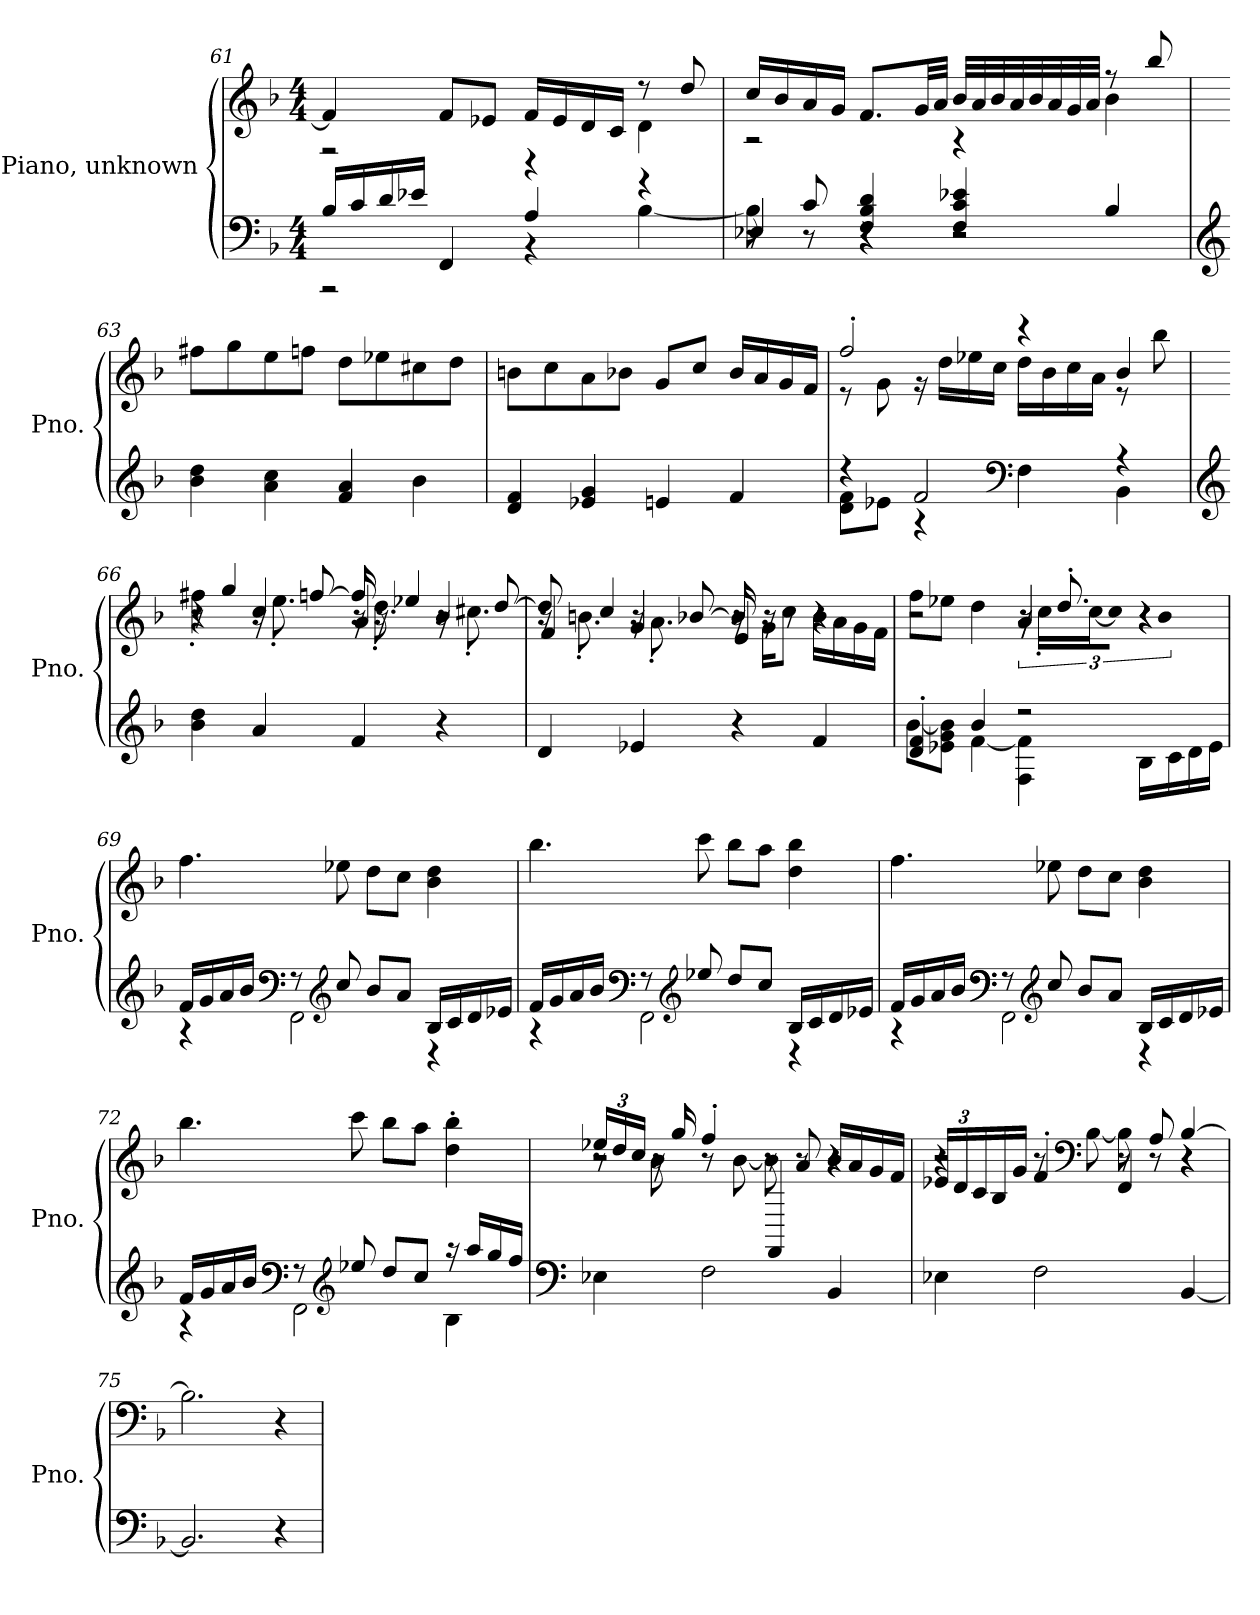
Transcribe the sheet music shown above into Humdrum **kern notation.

**kern	**kern
*part1	*part1
*staff2	*staff1
*I"Piano, unknown	*
*I'Pno.	*
*clefF4	*clefG2
*k[b-]	*k[b-]
*M4/4	*M4/4
=61	=61
*^	*^
16B-/LL	2r	4f/]	2r
16c/	.	.	.
16d/	.	.	.
16e-X/JJ	.	.	.
4FF/	.	8f/L	.
.	.	8e-X/J	.
4A/	4r	16f/LL	4r
.	.	16e-/	.
.	.	16d/	.
.	.	16c/JJ	.
4r	[4B-\	8r	4d\
.	.	8dd/	.
!!LO:LB:g=z	!!
=62	=62	=62	=62
*	*^	*	*
8r	8B-\]	4E-X/	16cc/LL	2r
.	.	.	16b-/	.
8c/	8r	.	16a/	.
.	.	.	16g/JJ	.
4F/ 4B-/ 4d/	4r	4r	8.f/L	.
.	.	.	32g/LL	.
.	.	.	32a/JJJ	.
4F/ 4c/ 4e-X/	2r	2r	32b-/LLL	4r
.	.	.	32a/	.
.	.	.	32b-/	.
.	.	.	32a/	.
.	.	.	32b-/	.
.	.	.	32a/	.
.	.	.	32g/	.
.	.	.	32a/JJJ	.
4B-/	.	.	8r	4b-\
.	.	.	8bb-/	.
*v	*v	*v	*	*
*	*v	*v
=63	=63
*clefG2	*
4b-\ 4dd\	8ff#X\L
.	8gg\
4a\ 4cc\	8ee\
.	8ffn\J
4f/ 4a/	8dd\L
.	8ee-X\
4b-\	8cc#X\
.	8dd\J
=64	=64
4d/ 4f/	8bn\L
.	8cc\
4e-X/ 4g/	8a\
.	8b-X\J
4en/	8g/L
.	8cc/J
4f/	16b-/LL
.	16a/
.	16g/
.	16f/JJ
!!LO:LB:g=z
=65	=65
*^	*^
4r	8d\ 8f\L	2ff'/	8r
.	8e-X\J	.	8g\
2f/	4r	.	16r
.	.	.	16dd\LL
.	.	.	16ee-X\
.	.	.	16cc\JJ
*clefF4	*	*	*
.	4F\	4r	16dd\LL
.	.	.	16b-\
.	.	.	16cc\
.	.	.	16a\JJ
4r	4BB-\	4b-/	8r
.	.	.	8bb-\
*v	*v	*	*
*	*v	*v
=66	=66
*clefG2	*
*	*^
*	*	*^
4b-\ 4dd\	8r	4ff#X'\	4r
.	4gg/	.	.
4a/	.	16r	4cc/
.	.	8.ee'\	.
.	[8ffn/	.	.
4f/	16ff/]	16r	4a/
.	16r	8.dd'\	.
.	4ee-X/	.	.
4r	.	16r	4b-/
.	.	8.cc#X'\	.
.	[8dd/	.	.
!!LO:LB:g=z	!!	!!
=67	=67	=67	=67
4d/	8dd/]	16r	4f/
.	.	8.bn'\	.
.	4cc/	.	.
4e-X/	.	16r	4g/
.	.	8.a'\	.
.	[8b-X/	.	.
4r	16b-/]	16r	4e/
.	16r	16g\KL	.
.	8r	8cc\J	.
4f/	4r	16b-\LL	4r
.	.	16a\	.
.	.	16g\	.
.	.	16f\JJ	.
=68	=68	=68	=68
*^	*	*	*
4d/' 4f/'	[8b-\L	2r	8ff\L	2r
.	8e-X\ 8g\ 8b-\]J	.	8ee-X\J	.
4b-/	[4f\	.	4dd\	.
2r	4F\ 4f\]	16r	24r	4a/
.	.	.	24cc'\LL	.
.	.	8.dd'/	.	.
.	.	.	[24cc\J	.
.	.	.	8cc\J]	.
.	16B-\LL	4r	4b-\	4r
.	16c\	.	.	.
.	16d\	.	.	.
.	16e-\JJ	.	.	.
*	*	*v	*v	*v
!!LO:LB:g=z
=69	=69	=69
16f/LL	4r	4.ff\
16g/	.	.
16a/	.	.
16b-/JJ	.	.
*clefF4	*	*
8r	2FF\	.
*clefG2	*	*
8cc/	.	8ee-X\
8b-/L	.	8dd\L
8a/J	.	8cc\J
16B-/LL	4r	4b-\ 4dd\
16c/	.	.
16d/	.	.
16e-X/JJ	.	.
=70	=70	=70
16f/LL	4r	4.bb-\
16g/	.	.
16a/	.	.
16b-/JJ	.	.
*clefF4	*	*
8r	2FF\	.
*clefG2	*	*
8ee-X/	.	8ccc\
8dd/L	.	8bb-\L
8cc/J	.	8aa\J
16B-/LL	4r	4dd\ 4bb-\
16c/	.	.
16d/	.	.
16e-X/JJ	.	.
!!LO:LB:g=z
=71	=71	=71
16f/LL	4r	4.ff\
16g/	.	.
16a/	.	.
16b-/JJ	.	.
*clefF4	*	*
8r	2FF\	.
*clefG2	*	*
8cc/	.	8ee-X\
8b-/L	.	8dd\L
8a/J	.	8cc\J
16B-/LL	4r	4b-\ 4dd\
16c/	.	.
16d/	.	.
16e-X/JJ	.	.
=72	=72	=72
16f/LL	4r	4.bb-\
16g/	.	.
16a/	.	.
16b-/JJ	.	.
*clefF4	*	*
8r	2FF\	.
*clefG2	*	*
8ee-X/	.	8ccc\
8dd/L	.	8bb-\L
8cc/J	.	8aa\J
16r	4B-\	4dd\' 4bb-\'
16aa/LL	.	.
16gg/	.	.
16ff/JJ	.	.
*v	*v	*
!!LO:PB:g=z
=73	=73
*clefF4	*
*	*Xbrackettup
*	*^
*	*	*^
4E-X\	24ee-X/LL	8r	2r
.	24dd/	.	.
.	24cc/JJ	.	.
.	16r	8b-\	.
.	16gg/	.	.
2F\	4ff'/	8r	.
.	.	[8b-\	.
.	8r	8b-\]	4FF/
.	8a/	8r	.
4BB-/	16b-/LL	4r	4r
.	16a/	.	.
.	16g/	.	.
.	16f/JJ	.	.
=74	=74	=74	=74
4E-X\	24e-X/LL	4r	2r
.	24d/	.	.
.	24c/	.	.
.	16B-/	.	.
.	16g/JJ	.	.
2F\	4f'/	8r	.
*	*clefF4	*	*
.	.	[8B-\	.
.	8r	8B-\]	4FF/
.	8A/	8r	.
[4BB-/	[4B-/	4r	4r
*	*v	*v	*v
=75	=75
2.BB-/]	2.B-\]
4r	4r
=	=
*-	*-
